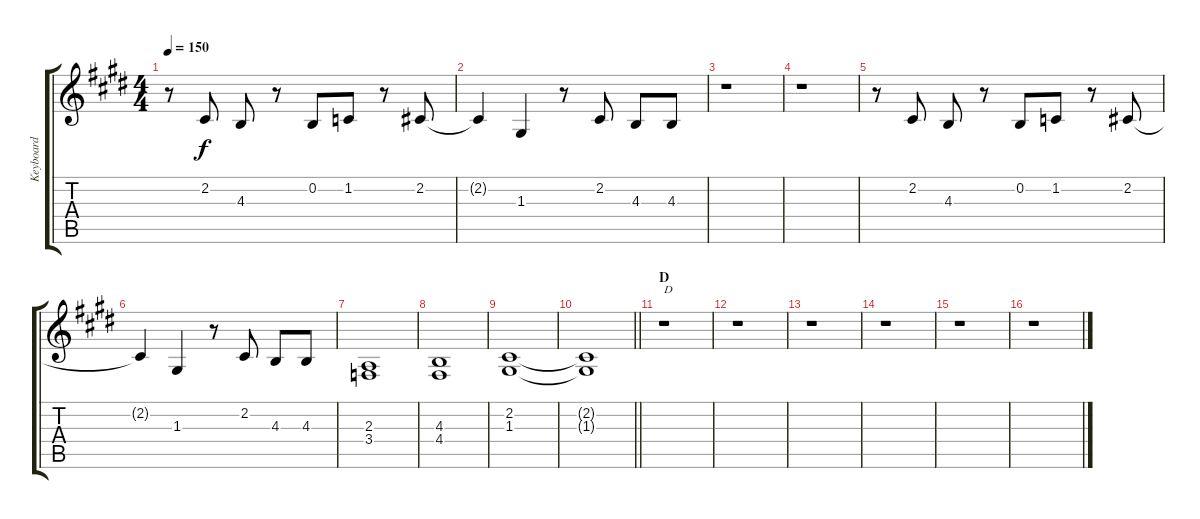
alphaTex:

\track ("Keyboard" "Keyboard") {instrument brasssection}
\staff {score tabs}
\tuning (E4 B3 G3 D3 A2 E2) {hide}
\ts (4 4)
\tempo 150
\clef g2
\ks e
r.8{dy f} 2.2.8 4.3.8 r.8 0.2.8 1.2.8 r.8 2.2.8 |
2.2{t}.4 1.3.4 r.8 2.2.8 4.3.8 4.3.8 |
r.1 |
r.1 |
r.8 2.2.8 4.3.8 r.8 0.2.8 1.2.8 r.8 2.2.8 |
2.2{t}.4 1.3.4 r.8 2.2.8 4.3.8 4.3.8 |
(2.3 3.4).1 |
(4.3 4.4).1 |
(2.2 1.3).1 |
\barLineRight lightlight
(2.2{t} 1.3{t}).1 |
\section ("" "D")
r.1{txt "D"} |
r.1 |
r.1 |
r.1 |
r.1 |
r.1
